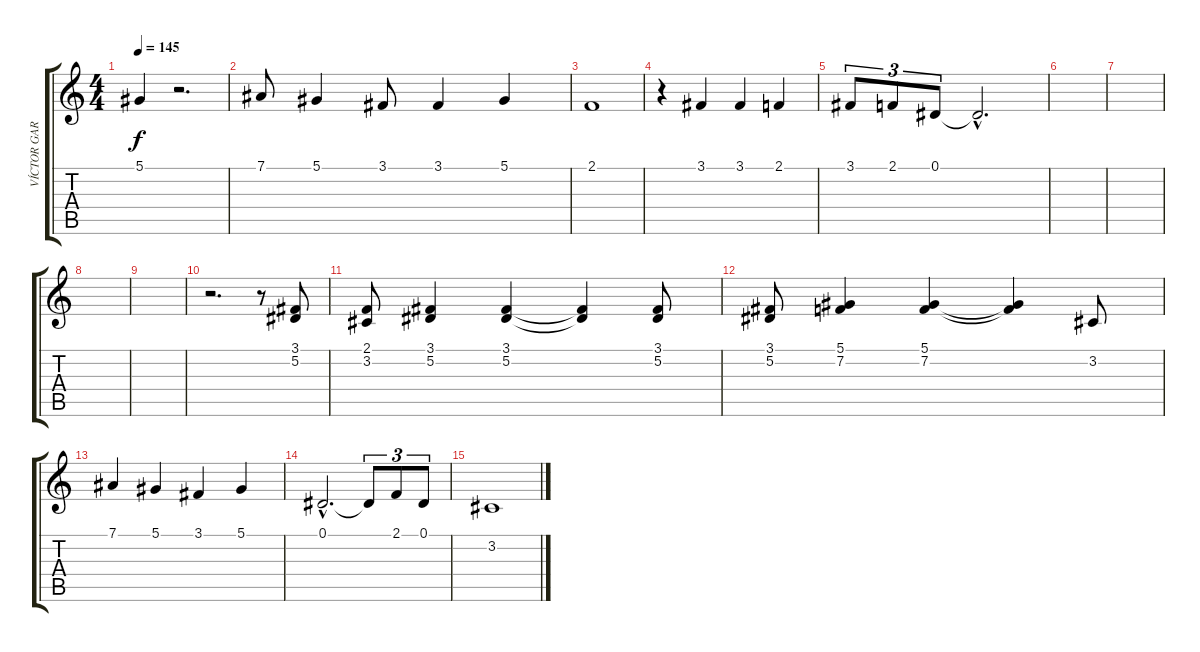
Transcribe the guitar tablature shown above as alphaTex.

\track ("VÍCTOR GARCÍA" "VÍCTOR GAR") {instrument clarinet}
\staff {score tabs}
\tuning (Eb4 Bb3 Gb3 Db3 Ab2 Eb2) {hide}
\ts (4 4)
\tempo 145
\clef g2
\ks c
5.1.4{dy f} r.2{d} |
7.1.8 5.1.4 3.1.8 3.1.4 5.1.4 |
2.1.1 |
r.4 3.1.4 3.1.4 2.1.4 |
3.1.8{tu (3 2)} 2.1.8{tu (3 2)} 0.1.8{tu (3 2)} 0.1{hac t}.2{d} |
|
|
|
|
r.2{d} r.8 (3.1 5.2).8 |
(2.1 3.2).8 (3.1 5.2).4 (3.1 5.2).4 (3.1{t} 5.2{t}).4 (3.1 5.2).8 |
(3.1 5.2).8 (5.1 7.2).4 (5.1 7.2).4 (5.1{t} 7.2{t}).4 3.2.8 |
7.1.4 5.1.4 3.1.4 5.1.4 |
0.1{hac}.2{d} 0.1{t}.8{tu (3 2)} 2.1.8{tu (3 2)} 0.1.8{tu (3 2)} |
3.2.1
